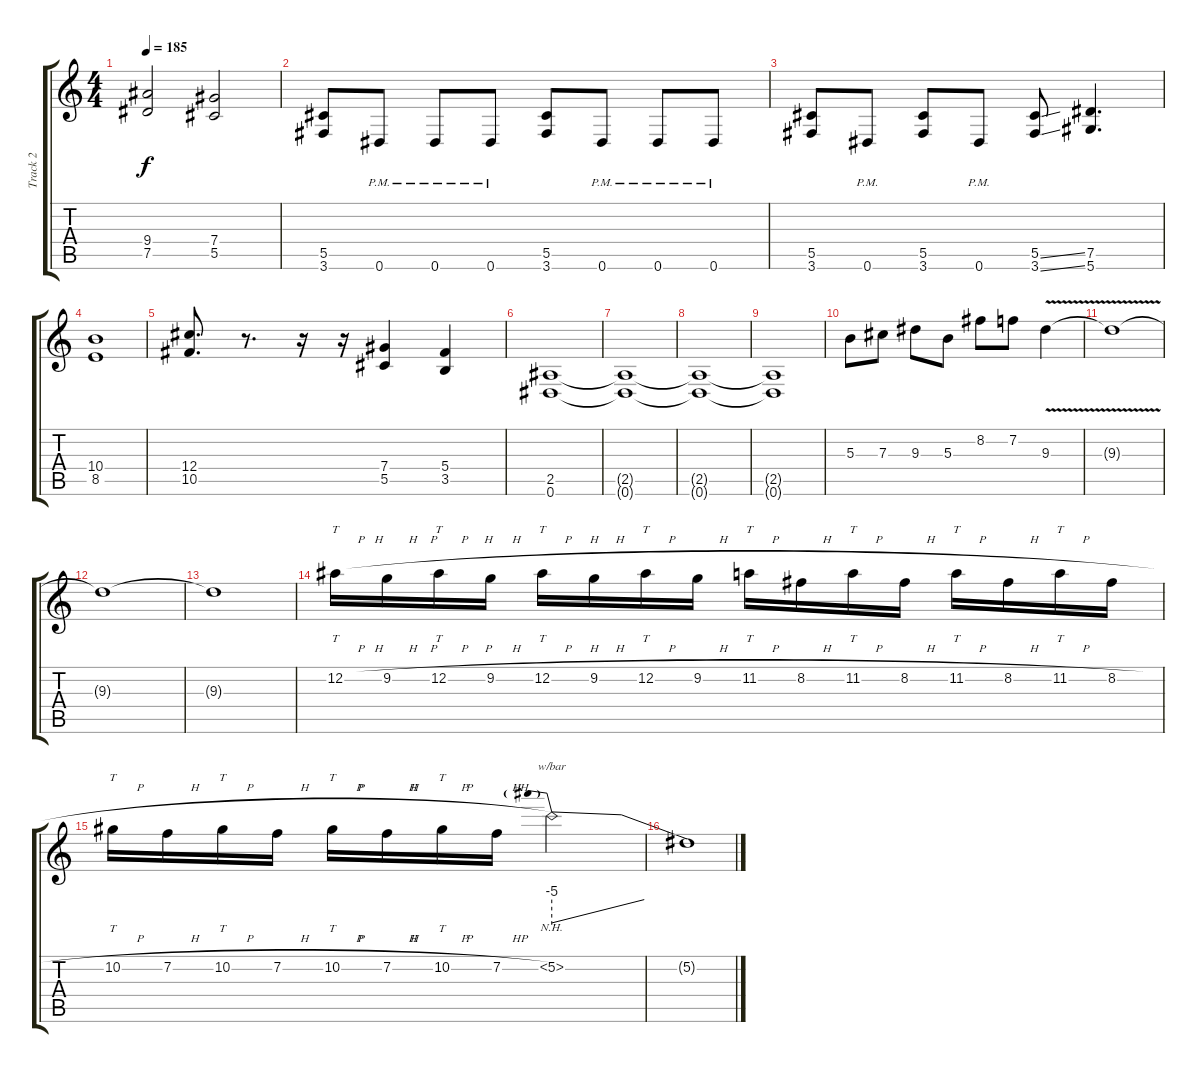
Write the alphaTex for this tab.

\track ("Track 2" "Track 2") {instrument distortionguitar}
\staff {score tabs}
\tuning (Eb4 Bb3 Gb3 Db3 Ab2 Eb2) {hide}
\ts (4 4)
\tempo 185
\clef g2
\ks c
(9.4 7.5).2{dy f} (7.4 5.5).2 |
(5.5 3.6).8 0.6{pm}.8 0.6{pm}.8 0.6{pm}.8 (5.5 3.6).8 0.6{pm}.8 0.6{pm}.8 0.6{pm}.8 |
(5.5 3.6).8 0.6{pm}.8 (5.5 3.6).8 0.6{pm}.8 (5.5{ss} 3.6{ss}).8 (7.5 5.6).4{d} |
(10.4 8.5).1 |
(12.4 10.5).8{d} r.8{d} r.16 r.16 (7.4 5.5).4 (5.4 3.5).4 |
(2.5 0.6).1 |
(2.5{t} 0.6{t}).1 |
(2.5{t} 0.6{t}).1 |
(2.5{t} 0.6{t}).1 |
5.3.8 7.3.8 9.3.8 5.3.8 8.2.8 7.2.8 9.3{v}.4 |
9.3{t}.1 |
9.3{t}.1 |
9.3{t}.1 |
12.2{h}.16{tt} 9.2{h}.16 12.2{h}.16{tt} 9.2{h}.16 12.2{h}.16{tt} 9.2{h}.16 12.2{h}.16{tt} 9.2{h}.16 11.2{h}.16{tt} 8.2{h}.16 11.2{h}.16{tt} 8.2{h}.16 11.2{h}.16{tt} 8.2{h}.16 11.2{h}.16{tt} 8.2{h}.16 |
10.2{h}.16{tt} 7.2{h}.16 10.2{h}.16{tt} 7.2{h}.16 10.2{h}.16{tt} 7.2{h}.16 10.2{h}.16{tt} 7.2{h}.16 5.2{nh}.2{tbe (predivedive default 0 -20 60 0)} |
5.2{t}.1
